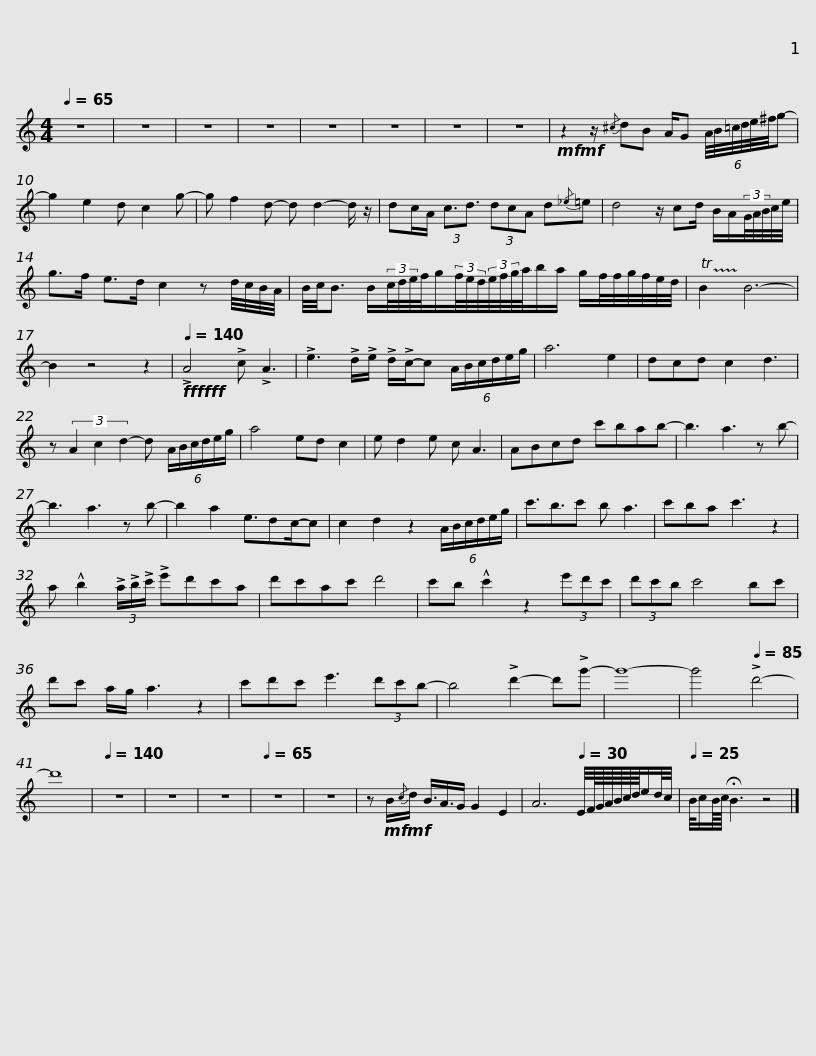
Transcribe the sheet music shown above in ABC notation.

X:1
L:1/8
Q:1/4=65
M:4/4
I:linebreak $
K:none
V:1 treble transpose=-2
V:1
[K:C] z8 | z8 | z8 | z8 | z8 | %5
 z8 | z8 | z8 |!mf!!mf! z2 z/{/^c} dB A/G (6:4:6A/4B/4=c/4d/4e/4^f/4g- | g2 e2 d c2 g- | %10
 g f2 d- d d2- d/ z/ | dc/A/ (3:2:2c3/2d3/2 (3dcA d{/_e}=e |$ d4 z/ cd/ B/A/(3G/4A/4B/4c/4e/4 | g>f e>d c2 z d/4c/4B/4A/4 | B/4c/4B3/2 B/(3c/4d/4e/4f/4g/(3f/4e/4d/4(3e/4f/4g/4a/4b/a/ g/f/4f/4g/4f/4e/4d/4 | %15
 !trill(!TB2!trill)! B6- |$ B2 z4 z2 |[Q:1/4=140]!fff!!fff! !>!A4 !>!c !>!A3 | !>!e3 !>!d/!>!e/ !>!d/!>!c/-c (6:4:6A/B/c/d/e/g/ | a6 e2 | %20
 dcd c2 d3 | z (3A2 c2 d2- d (6:4:6A/B/c/d/e/g/ | a4 ed c2 |$ e d2 e c A3 | ABcd c'bab- | %25
 b3 a3 z b- | b3 a3 z b- | b2 a2 e3/2dc/-c | c2 d2 z2 (6:4:6A/B/c/d/e/g/ | c'3/2b3/2c' b a3 |$ %30
 c'ba c'3 z2 | a !^!b2 (3!>!a/!>!b/!>!c'/ !>!e'd'c'a | d'c'ac' d'4 | c'b !^!c'2 z2 (3e'd'c' | (3d'c'b c'4 bc' |$ %35
 d'c' a/g/ a3 z2 | c'd'c' e'3 (3d'c'b- | b4 !>!d'2- d'!>!g'- | g'8- |[Q:1/4=95] g'4[Q:1/4=85] !>!d'4- | %40
 d'8 |[Q:1/4=140] z8 | z8 | z8 |[Q:1/4=65] z8 | %45
 z8 | z!mf!!mf! B/{/c}d/ B3/4A3/4G/ G2 E2 |$ A6[Q:1/4=30] E/4F/8G/8A/8B/8c/8d/8e/d/4c/4 |[Q:1/4=25] B/4c/B/8c/8 !fermata!B3 z4 |] %49
